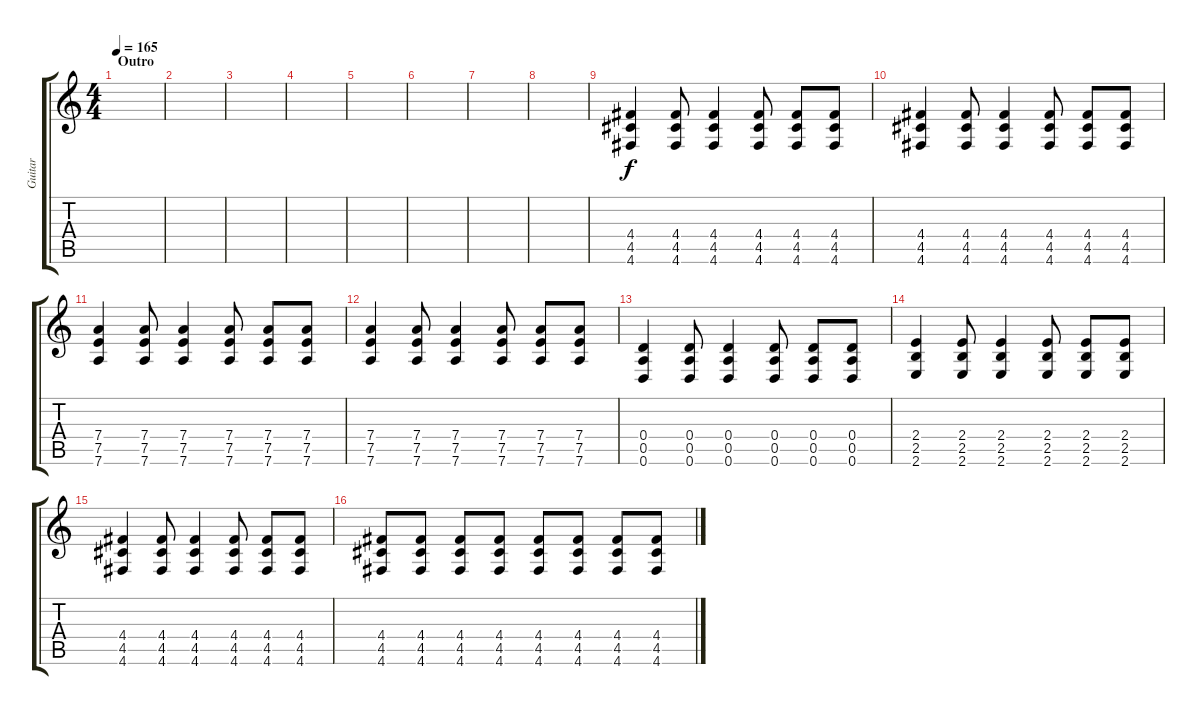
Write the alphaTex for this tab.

\track ("Guitar" "Guitar") {instrument overdrivenguitar}
\staff {score tabs}
\tuning (E4 B3 G3 D3 A2 D2) {hide}
\ts (4 4)
\section ("" "Outro")
\tempo 165
\clef g2
\ks c
|
|
|
|
|
|
|
|
(4.4 4.5 4.6).4 (4.4 4.5 4.6).8 (4.4 4.5 4.6).4 (4.4 4.5 4.6).8 (4.4 4.5 4.6).8 (4.4 4.5 4.6).8 |
(4.4 4.5 4.6).4 (4.4 4.5 4.6).8 (4.4 4.5 4.6).4 (4.4 4.5 4.6).8 (4.4 4.5 4.6).8 (4.4 4.5 4.6).8 |
(7.4 7.5 7.6).4 (7.4 7.5 7.6).8 (7.4 7.5 7.6).4 (7.4 7.5 7.6).8 (7.4 7.5 7.6).8 (7.4 7.5 7.6).8 |
(7.4 7.5 7.6).4 (7.4 7.5 7.6).8 (7.4 7.5 7.6).4 (7.4 7.5 7.6).8 (7.4 7.5 7.6).8 (7.4 7.5 7.6).8 |
(0.4 0.5 0.6).4 (0.4 0.5 0.6).8 (0.4 0.5 0.6).4 (0.4 0.5 0.6).8 (0.4 0.5 0.6).8 (0.4 0.5 0.6).8 |
(2.4 2.5 2.6).4 (2.4 2.5 2.6).8 (2.4 2.5 2.6).4 (2.4 2.5 2.6).8 (2.4 2.5 2.6).8 (2.4 2.5 2.6).8 |
(4.4 4.5 4.6).4 (4.4 4.5 4.6).8 (4.4 4.5 4.6).4 (4.4 4.5 4.6).8 (4.4 4.5 4.6).8 (4.4 4.5 4.6).8 |
(4.4 4.5 4.6).8 (4.4 4.5 4.6).8 (4.4 4.5 4.6).8 (4.4 4.5 4.6).8 (4.4 4.5 4.6).8 (4.4 4.5 4.6).8 (4.4 4.5 4.6).8 (4.4 4.5 4.6).8
